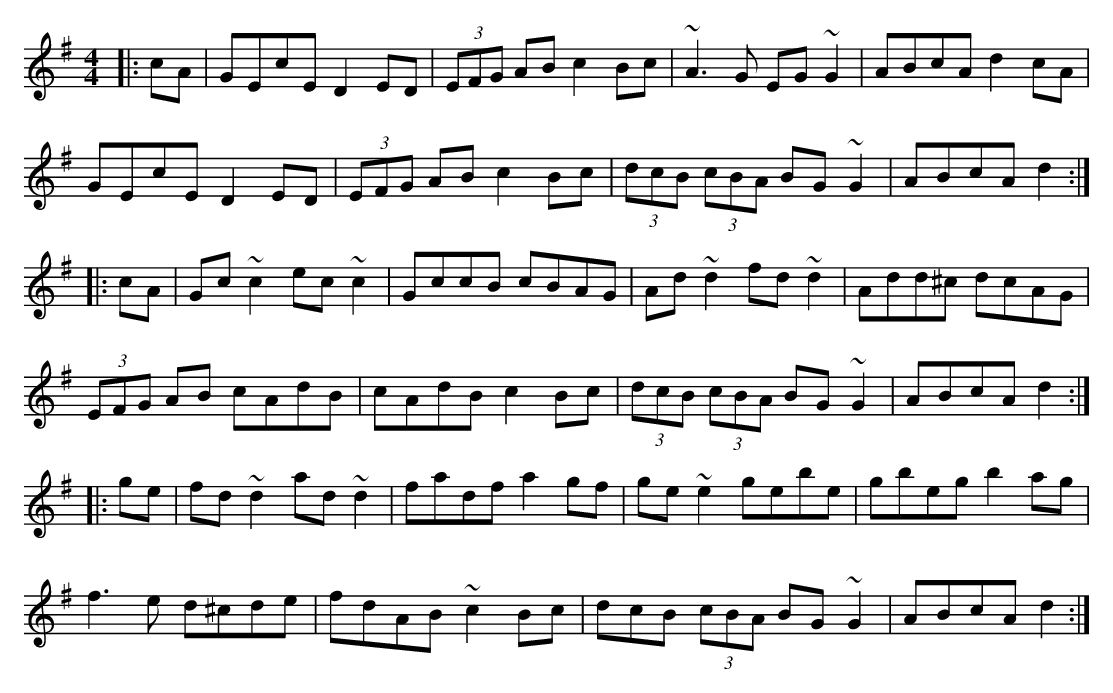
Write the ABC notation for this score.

X:1
M:4/4
K:Dmix
|:cA|GEcE D2ED|(3EFG AB c2Bc|~A3G EG~G2|ABcA d2cA|
GEcE D2ED|(3EFG AB c2Bc|(3dcB (3cBA BG~G2|ABcA d2:|
|:cA|Gc~c2 ec~c2|GccB cBAG|Ad~d2 fd~d2|Add^c dcAG|
(3EFG AB cAdB|cAdB c2Bc|(3dcB (3cBA BG~G2|ABcA d2:|
|:ge|fd~d2 ad~d2|fadf a2gf|ge~e2 gebe|gbeg b2ag|
f3e d^cde|fdAB ~c2Bc|dcB (3cBA BG~G2|ABcA d2:|
